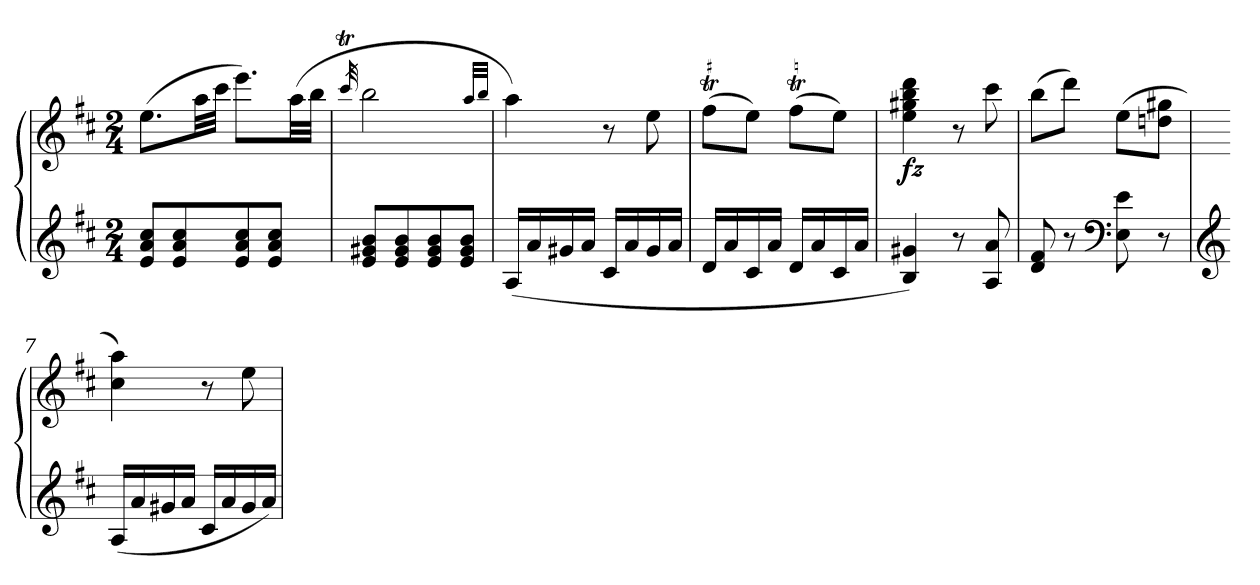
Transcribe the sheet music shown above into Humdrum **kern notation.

**kern	**kern	**dynam
*part1	*part1	*part1
*staff2	*staff1	*staff1/2
*clefG2	*clefG2	*
*k[f#c#]	*k[f#c#]	*
*M2/4	*M2/4	*
=1	=1	=1
8cc#/ 8a/ 8e/L	(>8.ee\L	.
8cc#/ 8a/ 8e/	.	.
.	32aa\LL	.
.	32ccc#\JJJ	.
8cc#/ 8a/ 8e/	8.eee\L)	.
8cc#/ 8a/ 8e/J	.	.
.	(>32aa\LL	.
.	32bb\JJJ	.
=2	=2	=2
.	32qccc#t/	.
8b/ 8g#X/ 8e/L	2bb\	.
8b/ 8g#/ 8e/	.	.
8b/ 8g#/ 8e/	.	.
8b/ 8g#/ 8e/J	.	.
.	32qaa/LLL	.
.	32qbb/JJJ	.
=3	=3	=3
(<16A/LL	4aa\)	.
16a/	.	.
16g#X/	.	.
16a/JJ	.	.
16c#/LL	8r	.
16a/	.	.
16g#/	8ee\	.
16a/JJ	.	.
=4	=4	=4
!	!LO:TR:acc=#	!
16d/LL	(>8ff#T\L	.
16a/	.	.
16c#/	8ee\J)	.
16a/JJ	.	.
16d/LL	(>8ff#t\L	.
16a/	.	.
16c#/	8ee\J)	.
16a/JJ	.	.
=5	=5	=5
!	!	!LO:DY:b
4g#X/ 4B/)	4ddd\ 4bb\ 4gg#X\ 4ee\	fz
8r	8r	.
8a/ 8A/	8ccc#\	.
=6	=6	=6
8f#/ 8d/	(>8bb\L	.
8r	8ddd\J)	.
*clefF4	*	*
8e\ 8E\	(>8ee\L	.
8r	8gg#X\ 8ddn\J	.
=7	=7	=7
*clefG2	*	*
(<16A/LL	4aa\ 4cc#\)	.
16a/	.	.
16g#X/	.	.
16a/JJ	.	.
16c#/LL	8r	.
16a/	.	.
16g#/	8ee\	.
16a/JJ)	.	.
=	=	=
*-	*-	*-
